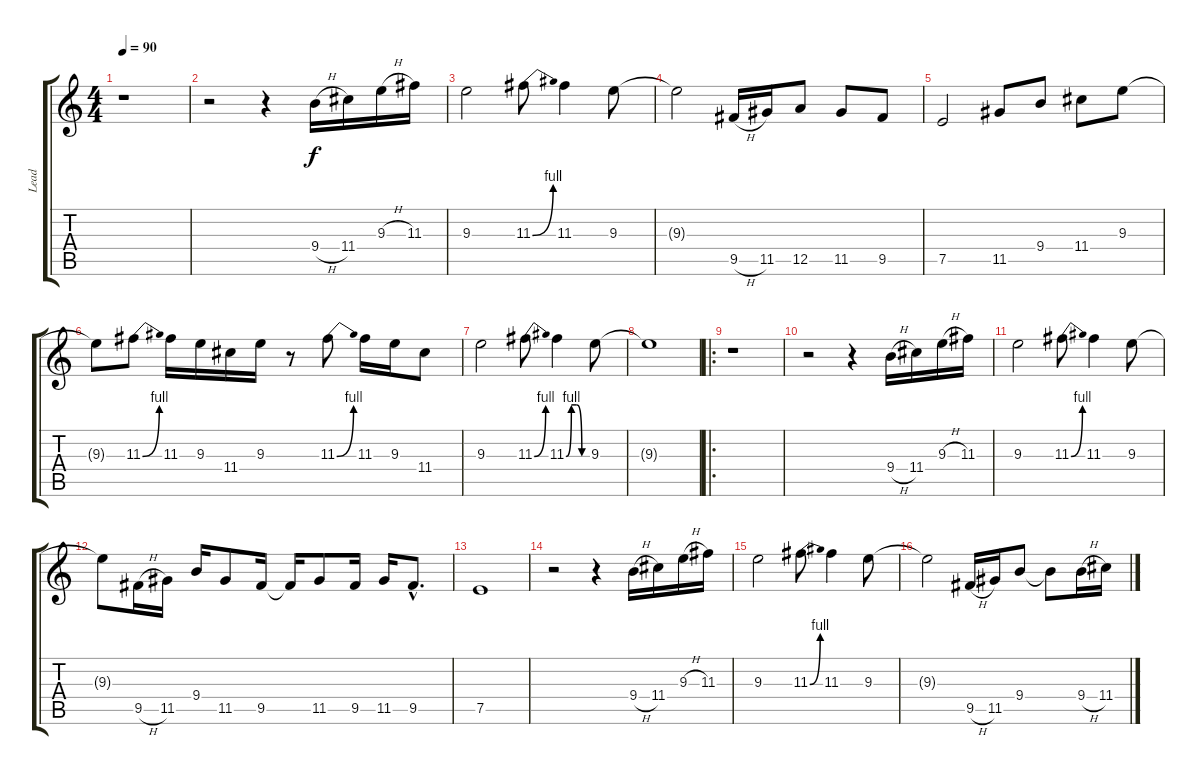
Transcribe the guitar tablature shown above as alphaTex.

\track ("Lead" "Lead") {instrument distortionguitar}
\staff {score tabs}
\tuning (E4 B3 G3 D3 A2 E2) {hide}
\ts (4 4)
\tempo 90
\clef g2
\ks c
r.1{dy f instrument distortionguitar} |
r.2 r.4 9.4{h}.16 11.4.16 9.3{h}.16 11.3.16 |
9.3.2 11.3{be (bend 0 0 60 4)}.8 11.3.4 9.3.8 |
9.3{t}.2 9.5{h}.16 11.5.16 12.5.8 11.5.8 9.5.8 |
7.5.2 11.5.8 9.4.8 11.4.8 9.3.8 |
9.3{t}.8 11.3{be (bend 0 0 60 4)}.8 11.3.16 9.3.16 11.4.16 9.3.16 r.8 11.3{be (bend 0 0 60 4)}.8 11.3.16 9.3.16 11.4.8 |
9.3.2 11.3{be (bend 0 0 60 4)}.8 11.3{be (custom 0 0 15 4 30 4 45 0 60 0)}.4 9.3.8 |
9.3{t}.1 |
\ro
r.1 |
r.2 r.4 9.4{h}.16 11.4.16 9.3{h}.16 11.3.16 |
9.3.2 11.3{be (bend 0 0 60 4)}.8 11.3.4 9.3.8 |
9.3{t}.8 9.5{h}.16 11.5.16 9.4.16 11.5.8 9.5.16 9.5{t}.16 11.5.8 9.5.16 11.5.16 9.5{hac}.8{d} |
7.5.1 |
r.2 r.4 9.4{h}.16 11.4.16 9.3{h}.16 11.3.16 |
9.3.2 11.3{be (bend 0 0 60 4)}.8 11.3.4 9.3.8 |
9.3{t}.2 9.5{h}.16 11.5.16 9.4.8 9.4{t}.8 9.4{h}.16 11.4.16
